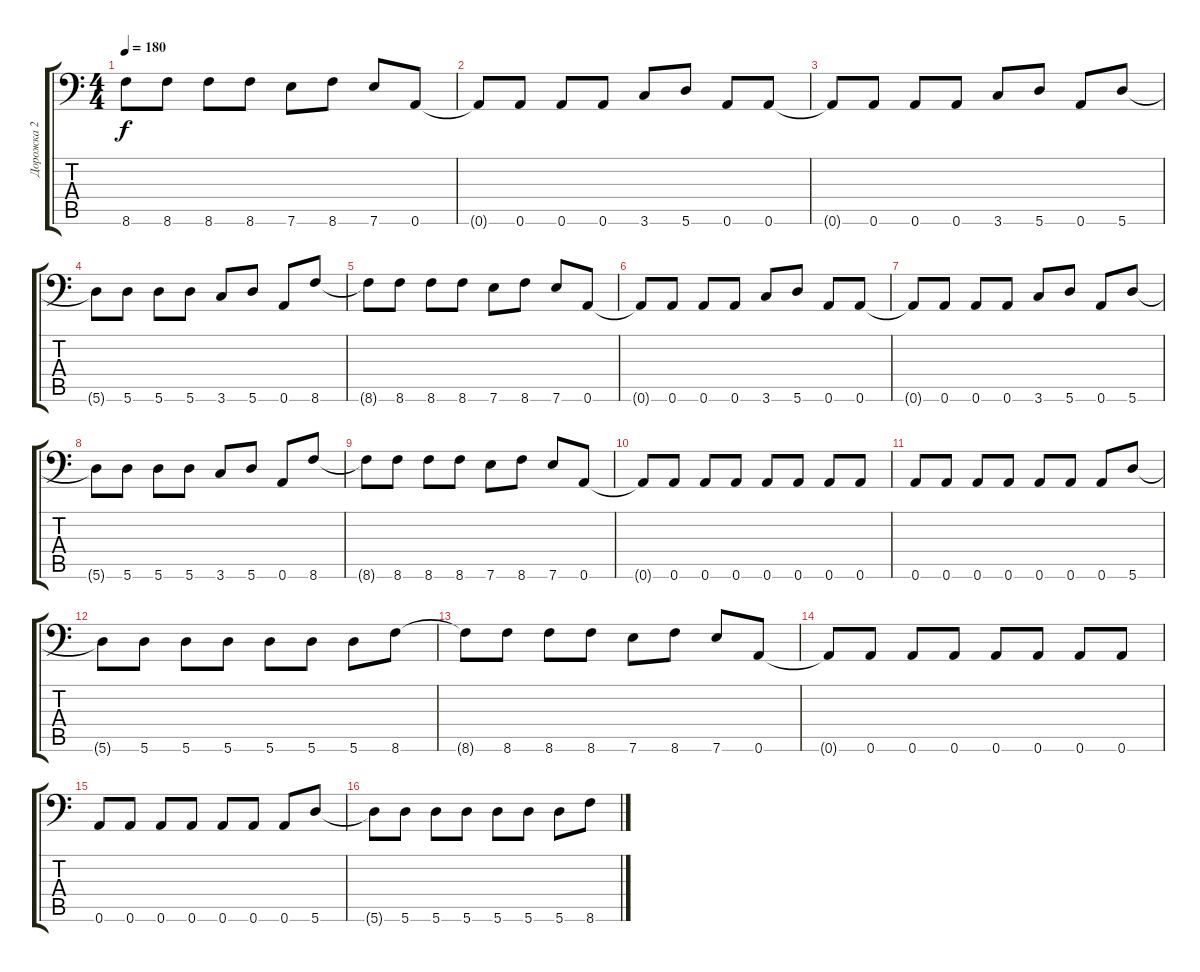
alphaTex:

\track ("Дорожка 2" "Дорожка 2") {instrument distortionguitar}
\staff {score tabs}
\tuning (B3 Gb3 D3 A2 E2 A1) {hide}
\ts (4 4)
\tempo 180
\clef f4
\ks c
8.6{t}.8{dy f} 8.6.8 8.6.8 8.6.8 7.6.8 8.6.8 7.6.8 0.6.8 |
0.6{t}.8 0.6.8 0.6.8 0.6.8 3.6.8 5.6.8 0.6.8 0.6.8 |
0.6{t}.8 0.6.8 0.6.8 0.6.8 3.6.8 5.6.8 0.6.8 5.6.8 |
5.6{t}.8 5.6.8 5.6.8 5.6.8 3.6.8 5.6.8 0.6.8 8.6.8 |
8.6{t}.8 8.6.8 8.6.8 8.6.8 7.6.8 8.6.8 7.6.8 0.6.8 |
0.6{t}.8 0.6.8 0.6.8 0.6.8 3.6.8 5.6.8 0.6.8 0.6.8 |
0.6{t}.8 0.6.8 0.6.8 0.6.8 3.6.8 5.6.8 0.6.8 5.6.8 |
5.6{t}.8 5.6.8 5.6.8 5.6.8 3.6.8 5.6.8 0.6.8 8.6.8 |
8.6{t}.8 8.6.8 8.6.8 8.6.8 7.6.8 8.6.8 7.6.8 0.6.8 |
0.6{t}.8 0.6.8 0.6.8 0.6.8 0.6.8 0.6.8 0.6.8 0.6.8 |
0.6.8 0.6.8 0.6.8 0.6.8 0.6.8 0.6.8 0.6.8 5.6.8 |
5.6{t}.8 5.6.8 5.6.8 5.6.8 5.6.8 5.6.8 5.6.8 8.6.8 |
8.6{t}.8 8.6.8 8.6.8 8.6.8 7.6.8 8.6.8 7.6.8 0.6.8 |
0.6{t}.8 0.6.8 0.6.8 0.6.8 0.6.8 0.6.8 0.6.8 0.6.8 |
0.6.8 0.6.8 0.6.8 0.6.8 0.6.8 0.6.8 0.6.8 5.6.8 |
5.6{t}.8 5.6.8 5.6.8 5.6.8 5.6.8 5.6.8 5.6.8 8.6.8
